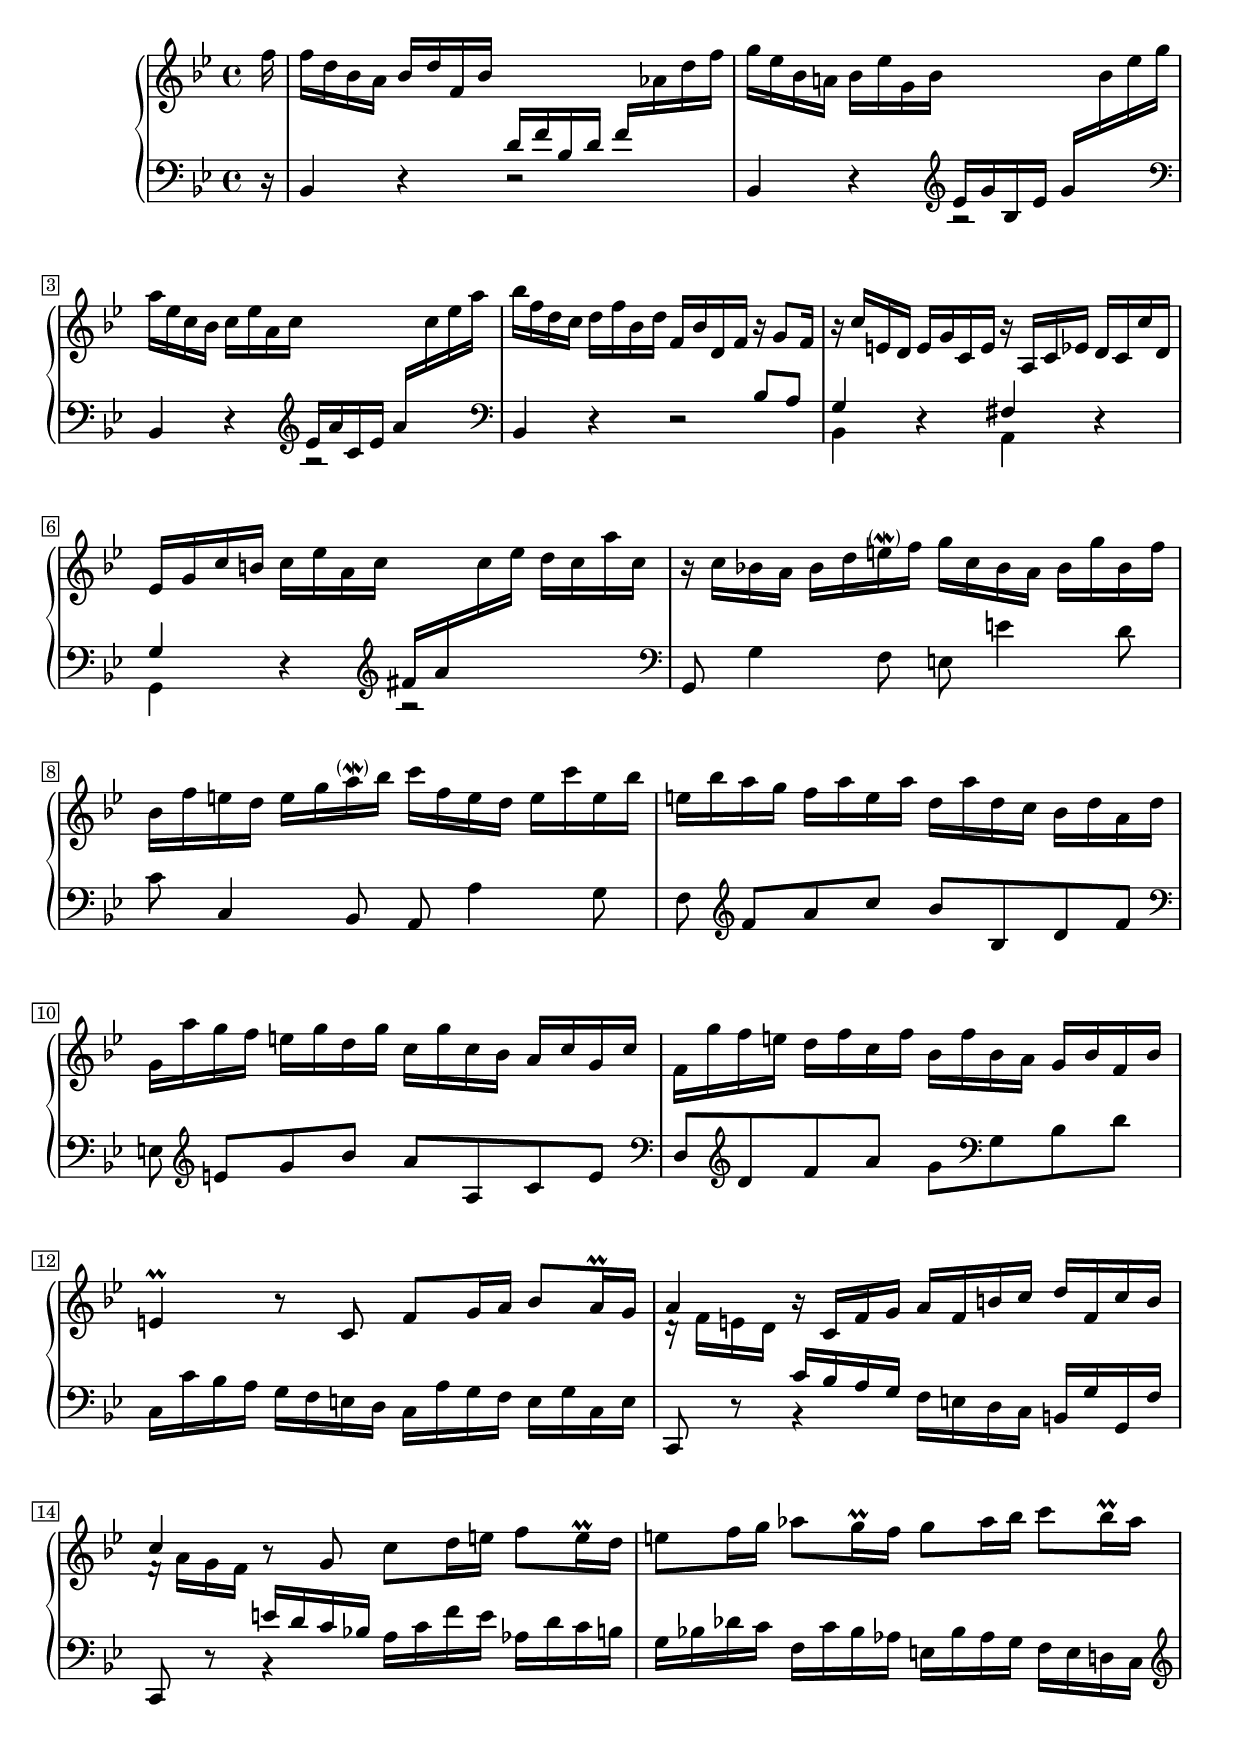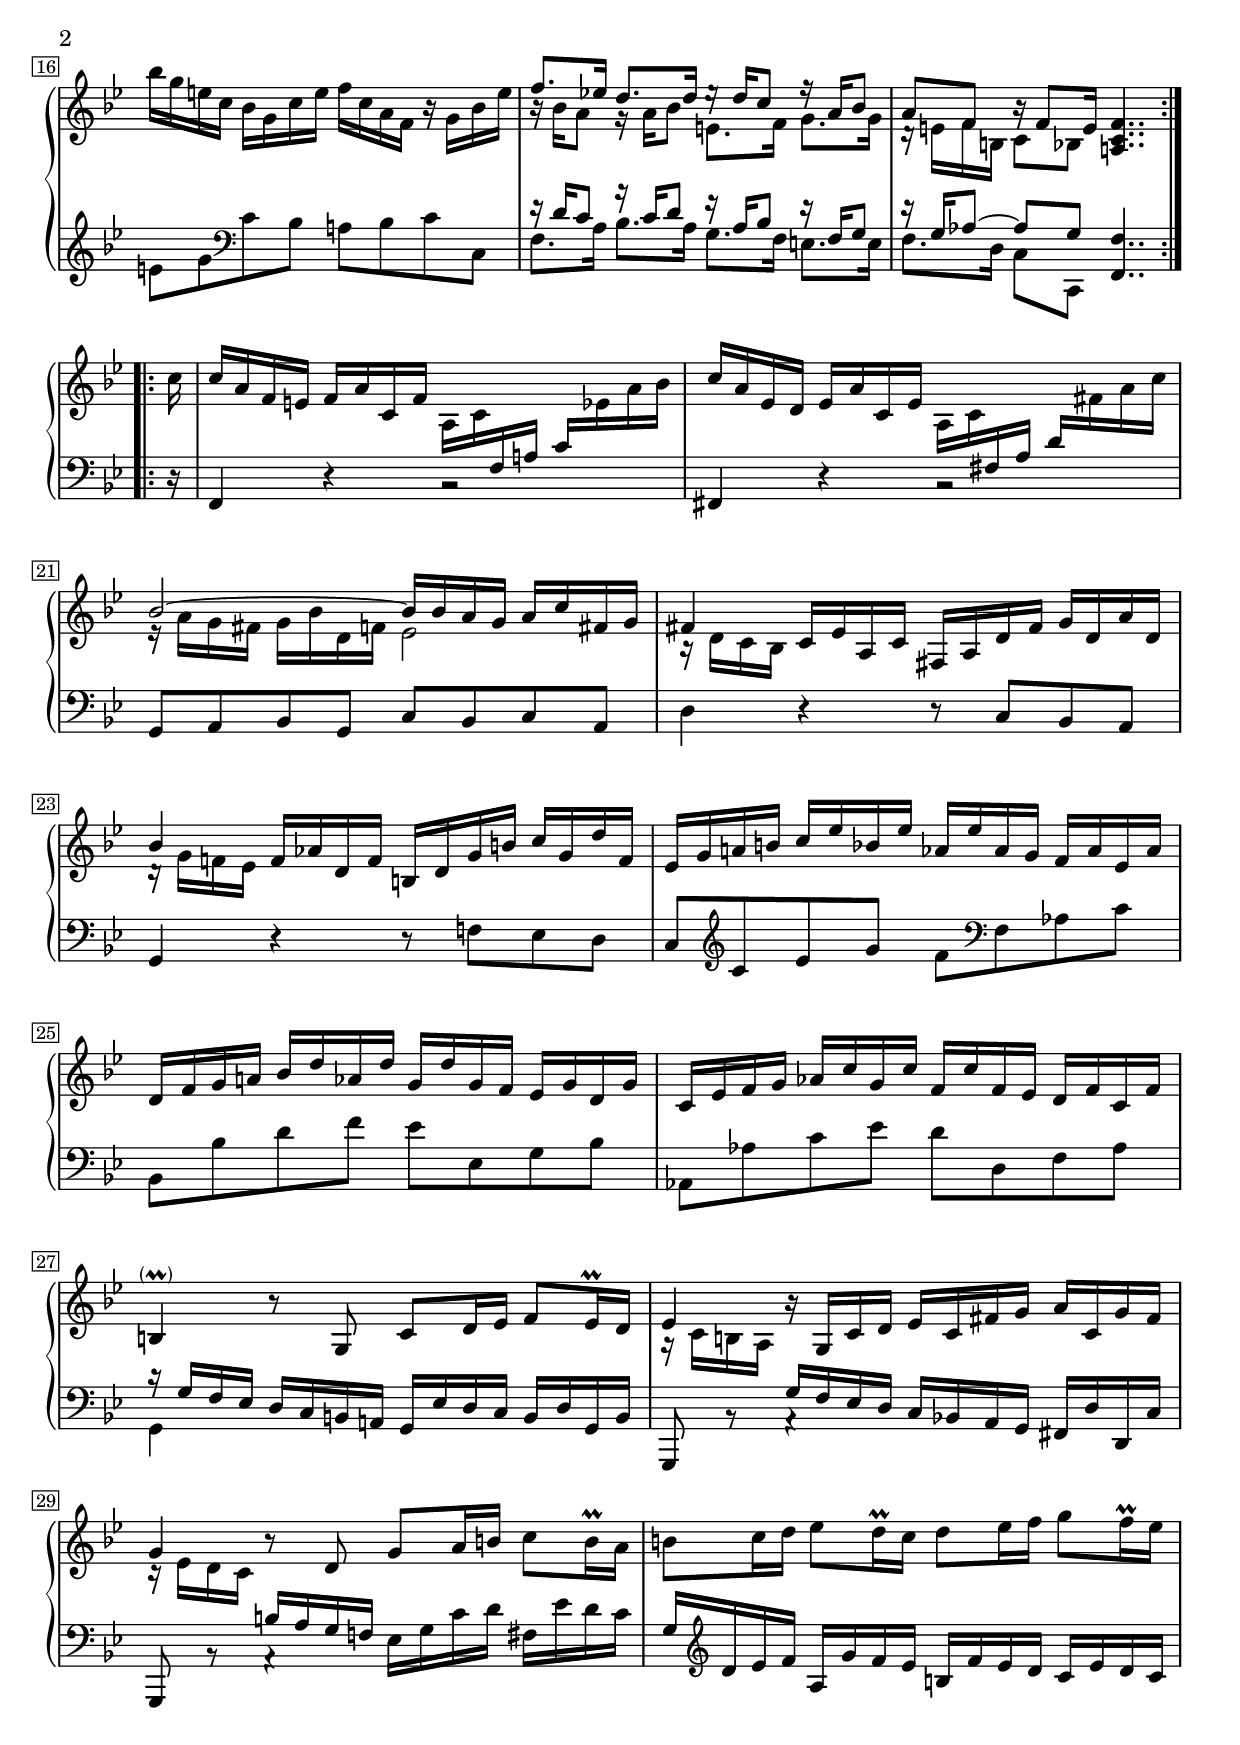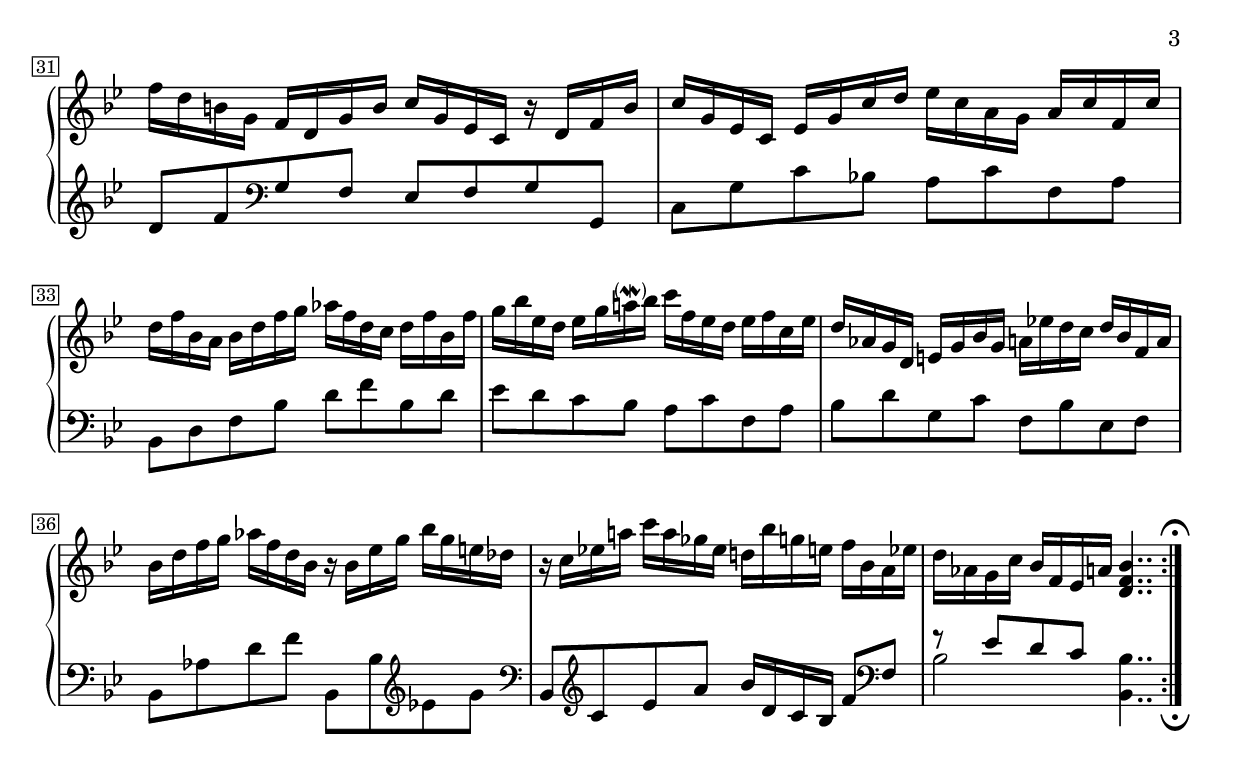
Global = {
  \key bes \major
  \time 4/4
  \include "../../global.ly"
}

staffLower = { \change Staff = "lower" }
staffUpper = { \change Staff = "upper" }

Soprano = \context Voice = "one" \relative c'' {
  \voiceOne
  \stemNeutral
  \override MultiMeasureRest.staff-position = #0
  \override Rest.staff-position = #0
  \label #'PartitaIAllemande
  %1
  \repeat volta 4 {
  \partial 16 f16
  | f d bes a bes d f, bes \staffLower\stemUp d, f bes, d f \staffUpper\stemDown aes d f
  | g es bes a bes es g, bes \staffLower\stemUp \clef treble es, g bes, es g \staffUpper\stemDown bes es g
  | a es c bes c es a, c \staffLower\stemUp \clef treble es, a c, es a \staffUpper\stemDown c es a
  %5
  | \stemNeutral bes f d c d f bes, d f, bes d, f r g8 f16
  | r c' e, d e g c, e r a, c ees d c c' d,
  | es g c b c es a, c \staffLower\stemUp \clef treble fis, a \staffUpper\stemNeutral c es d c a' c,
  | \stemNeutral r c bes a bes d e\parenthesize\mordent f g c, bes a bes g' bes, f'
  | bes, f' e d e g a\parenthesize\mordent bes c f, e d e c' e, bes'
  %10
  | e, bes' a g f a e a d, a' d, c bes d a d
  | g, a' g f e g d g c, g' c, bes a c g c
  | f,=' g' f e d f c f bes, f' bes, a g bes f bes
  | \stemNeutral e,4\prall r8 c f g16 a bes8 a16\prall g
  | a4 r16 c, f g a f b c d f, c' b
  %15
  | \stemUp c4 \stemNeutral r8 g c d16 e f8 e16\prall d
  | e8 f16 g aes8 g16 \prall f g8 aes16 bes c8 bes16\prall aes |
  | bes g e c bes g c e f c a f r g bes e
  | \stemUp f8. es16 d8. d16 e\rest d c8 f16\rest a, bes8
  | a f r16 f8 e16 <a, c f>4..
  }
  \break
  \repeat volta 4 {
  \partial 16 \stemNeutral c'16
  | c16 a f e f a c, f a, c \staffLower\stemUp f, a c \staffUpper\stemDown ees! a bes
  %20
  | \stemNeutral c a es d es a c, es a, c \staffLower\stemUp fis, a d \staffUpper\stemDown fis a c
  | \stemUp bes2~ bes16 bes a g a c fis, g
  | fis4 c16 es a, c fis, a d fis g d a' d,
  | bes'4 f16 aes d, f b, d g b c g d' f,
  | es g a b c es bes es aes, es' aes, g f aes es aes
  %25
  | d, f g a bes d aes d g, d' g, f es g d g
  | c, es f g aes c g c f, c' f, es d f c f
  | b,4\parenthesize\prall r8 g c d16 es f8 es16\prall d
  | es4 r16 g, c d es c fis g a c, g' fis
  | g4 \stemNeutral r8 d g a16 b c8 b16\prall a
  %30
  | b8 c16 d es8 d16\prall c d8 es16 f g8 f16\prall es
  | f='' d b g f d g b c g es c r d f b
  | c g es c es g c d es c a g a c f, c'
  | d f bes, a bes d f g aes f d c d f bes, f'
  | g='' bes es, d es g a\parenthesize\mordent bes c f, es d es f c es
  %35
  | d aes g d e g bes g a es' d c d bes f a
  | bes d f g aes f d bes r bes es g bes g e des
  | r c es a c a ges es d bes' g e f bes, a es'
  | d aes g c bes f es a <bes f d>4..
    \override Score.TextMark.self-alignment-X = #CENTER
    \textEndMark \markup { \musicglyph "scripts.ufermata" }
    \fine
  }
}

Alto = \context Voice = "two" \relative c' {
  \voiceTwo
  \stemDown
  \override Rest.staff-position = #0
  \partial 16 s16
  %1
  | s1*12
  | d16\rest f e d \staffLower\stemUp c bes a g s2
  | \staffUpper\stemDown f'16\rest a g f \staffLower\stemUp e d c bes! s2 \staffUpper\stemDown
  | s1*2
  %17
  | r16 bes' a8 g16\rest a bes8 e,8. f16 g8. g16
  | d16\rest e f b, c8 bes s4..
    \partial 16 s16
  | s1*2
  %21
  | e16\rest a g fis g bes d, f ees2
  | b16\rest d c bes s2.
  | d16\rest g f ees s2.
  | s1*4
  %28
  | a,16\rest c b a s2.
  | c16\rest ees d c s2.
}

Tenor = \context Voice = "three" \relative c' {
  \voiceThree
  \stemUp
  \override Rest.staff-position = #0
  \partial 16 s16
  %1
  | s1*3
  | s2. bes8 a
  %5
  | g4 s fis s
  | g s2.
  | s1*10
  | e'16\rest d c8 a'16\rest c, d8 f16\rest a, bes8 e16\rest f, g8
  | e'16\rest g, aes8~ aes g s4..
    \partial 16 s16
  | s1*8
  %27
  | c16\rest g f ees d c b a g ees' d c b d g, b
  | s4 g'16 f ees d c bes a g fis d' d, c'
  | s4 b'16 a g f! s2
  %30
  | s1*8
  | f'8\rest ees d c s4..
}

Bass = \context Voice = "four" \relative c {
  \voiceFour
  \stemNeutral\tieNeutral
  \override MultiMeasureRest.staff-position = #0
  \override Rest.staff-position = #0
  \repeat volta 4 {
  \partial 16 r16
  %1
  | bes4 r r2
  | bes4 r a'2\rest
  | \clef bass bes,4 r a'2\rest
  | \clef bass bes,4 r r2
  %5
  | \stemDown bes4 r a r
  | g r a'2\rest
  | \clef bass \stemNeutral g,8 g'4 f8 e e'4 d8
  | c c,4 bes8 a a'4 g8
  | f \clef treble f'[ a c] bes bes, d f
  %10
  | \clef bass e, \clef treble e'[ g bes] a a, c e
  | \clef bass d, \clef treble d' f a g \clef bass g, bes d
  | c,16 c' bes a g f e d c a' g f e g c, e
  | c,8 r b'4\rest f'16 e d c b g' g, f'
  | c,8 r b'4\rest a'16 c f e aes, d c b
  %15
  | g bes des c f, c' bes aes e bes' aes g f e d c
  | \clef treble e'8 g \clef bass c, bes a bes c c,
  | f8. a16 bes8. a16 g8. f16 e8. e16
  | f8. d16 \stemDown c8 c, \stemUp <f f'>4..
  }
  \repeat volta 4 {
  \partial 16 r16
  | f4 r b2\rest
  %20
  | fis4 r b2\rest
  | \stemNeutral g8 a bes g c bes c a
  | d4 r r8 c bes a
  | g4 r r8 f' es d
  | c \clef treble c' es g f \clef bass f, aes c
  %25
  | bes, bes' d f es es, g bes
  | aes, aes' c es d d, f aes
  | \stemDown g,4  s2.
  | \stemNeutral g,8 b'\rest a4\rest s2
  | g,8 b'\rest a4\rest ees'16 g c d fis, ees' d c
  %30
  | g \clef treble d' ees f a, g' f ees b f' ees d c ees d c
  | d8 f \clef bass g, f es f g g,
  | c g' c bes! a c f, a
  | bes, d f bes d f bes, d
  | es d c bes a c f, a
  %35
  | bes d g, c f, bes es, f
  | bes, aes' d f bes,, bes' \clef treble es g
  | \stemUp \clef bass bes,, \clef treble c' ees a bes16 d, c bes f'8 \clef bass f,
  | \stemDown bes2 <bes, bes'>4..
    \tweak direction #DOWN
    \textEndMark \markup { \musicglyph "scripts.dfermata" }
  }
}

\score {
  \new PianoStaff
  <<
    \accidentalStyle Score.piano
    \context Staff = "upper" <<
      \set Staff.midiInstrument = #"acoustic grand"
      \Global
      \clef treble
      \Soprano
      \Alto
    >>
    \context Staff = "lower" <<
      \set Staff.midiInstrument = #"acoustic grand"
      \Global
      \clef bass
      \Tenor
      \Bass
    >>
  >>
  \header {
    composer = ##f % "Johann Sebastian @composer_lastnam@"
    opus = ##f % "BWV 825"
    title = \markup { "Allemande" }
    subtitle = ##f
  }
  \layout {
    \context {
      \PianoStaff
      \override Parentheses.font-size = #-2
      \override TextScript.font-shape = #'italic
      \override TextScript.font-size = #-1
    }
  }
  \midi {
    \tempo 4 = 100
  }
}
